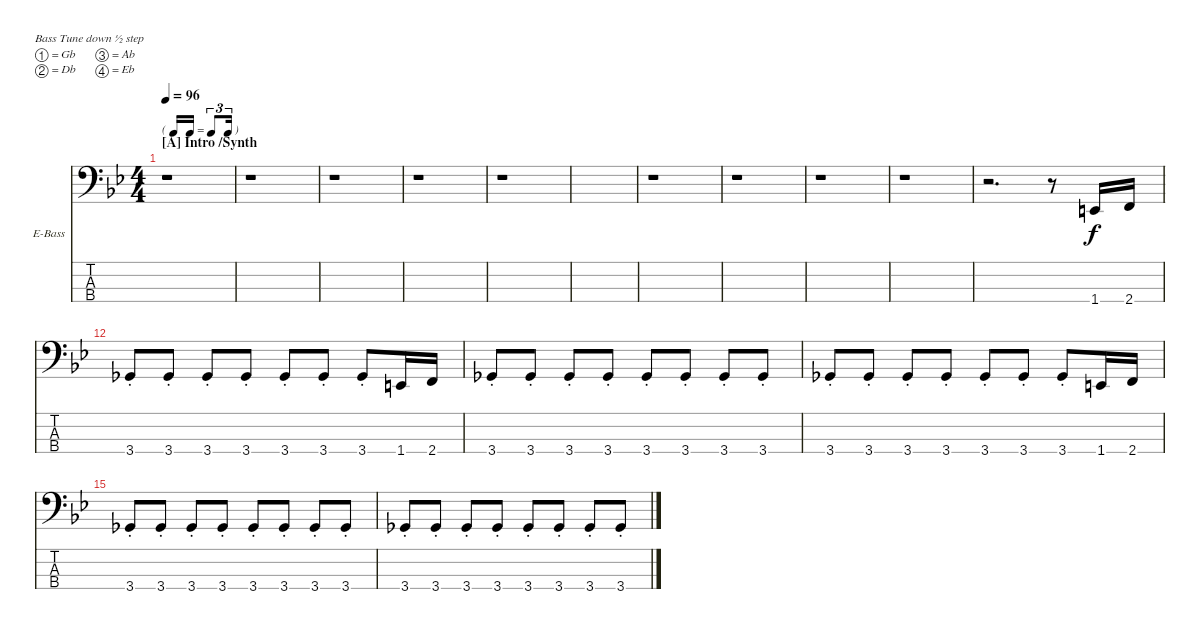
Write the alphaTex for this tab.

\bracketExtendMode nobrackets
\firstSystemTrackNameOrientation horizontal
\otherSystemsTrackNameOrientation horizontal
\defaultBarNumberDisplay FirstOfSystem
\track ("Michael Inez" "E-Bass") {instrument slapbass1}
\staff {score tabs}
\tuning (Gb2 Db2 Ab1 Eb1)
\ts (4 4)
\tf triplet16th
\section ("A" "Intro /Synth")
\tempo 96
\clef f4
\scale
0.378499
\ks bb
r.1{dy f instrument slapbass1} |
\scale
0.380725 r.1 |
\scale
0.240458 r.1 |
r.1 |
r.1 |
|
r.1 |
r.1 |
r.1 |
r.1 |
r.2{d} r.8 1.4.16 2.4.16 |
3.4{st}.8 3.4{st}.8 3.4{st}.8 3.4{st}.8 3.4{st}.8 3.4{st}.8 3.4{st}.8 1.4.16 2.4.16 |
3.4{st}.8 3.4{st}.8 3.4{st}.8 3.4{st}.8 3.4{st}.8 3.4{st}.8 3.4{st}.8 3.4{st}.8 |
3.4{st}.8 3.4{st}.8 3.4{st}.8 3.4{st}.8 3.4{st}.8 3.4{st}.8 3.4{st}.8 1.4.16 2.4.16 |
3.4{st}.8 3.4{st}.8 3.4{st}.8 3.4{st}.8 3.4{st}.8 3.4{st}.8 3.4{st}.8 3.4{st}.8 |
3.4{st}.8 3.4{st}.8 3.4{st}.8 3.4{st}.8 3.4{st}.8 3.4{st}.8 3.4{st}.8 3.4{st}.8
